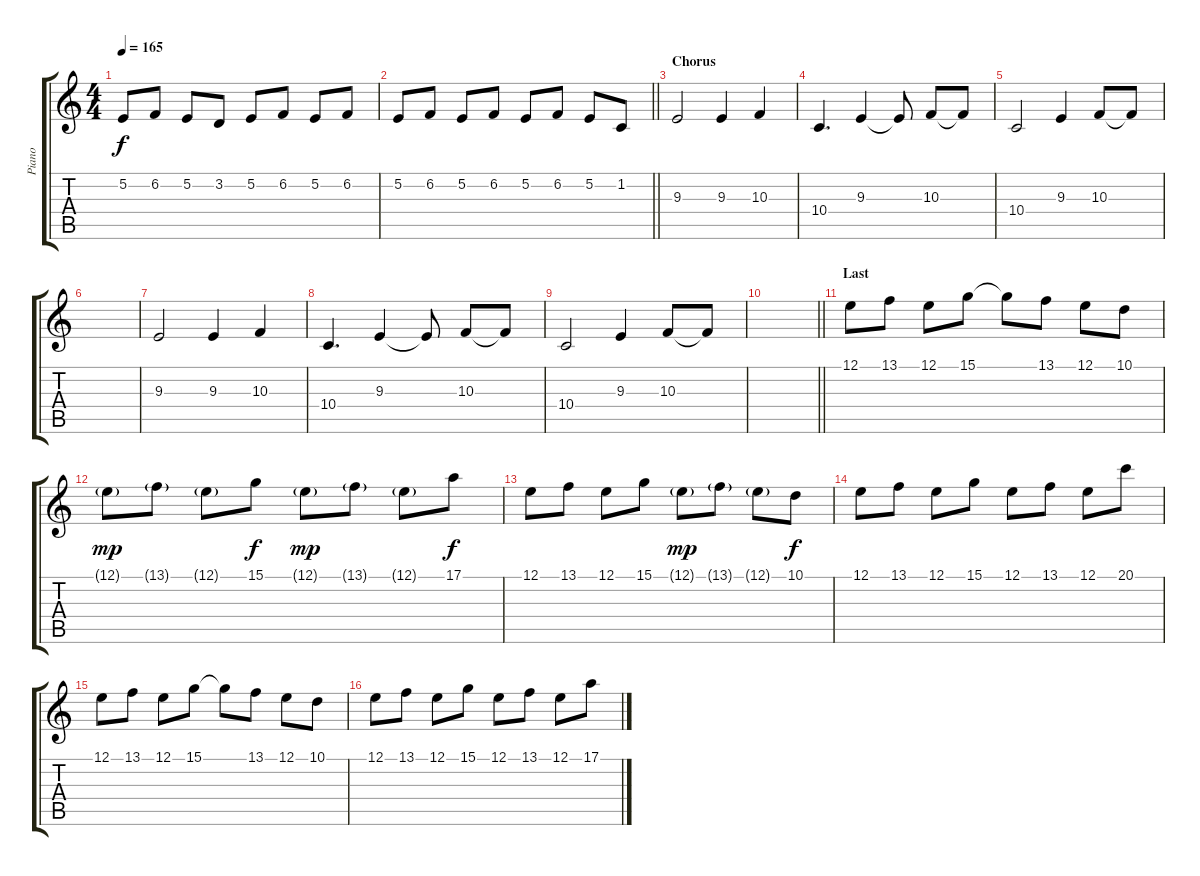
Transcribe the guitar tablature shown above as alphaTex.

\track ("Piano" "Piano") {instrument acousticgrandpiano}
\staff {score tabs}
\tuning (E4 B3 G3 D3 A2 E2) {hide}
\ts (4 4)
\tempo 165
\clef g2
\ks c
5.2.8{dy f} 6.2.8 5.2.8 3.2.8 5.2.8 6.2.8 5.2.8 6.2.8 |
\barLineRight lightlight
5.2.8 6.2.8 5.2.8 6.2.8 5.2.8 6.2.8 5.2.8 1.2.8 |
\section ("" "Chorus")
9.3.2 9.3.4 10.3.4 |
10.4.4{d} 9.3.4 9.3{t}.8 10.3.8 10.3{t}.8 |
10.4.2 9.3.4 10.3.8 10.3{t}.8 |
|
9.3.2 9.3.4 10.3.4 |
10.4.4{d} 9.3.4 9.3{t}.8 10.3.8 10.3{t}.8 |
10.4.2 9.3.4 10.3.8 10.3{t}.8 |
\barLineRight lightlight
|
\section ("" "Last")
12.1.8 13.1.8 12.1.8 15.1.8 15.1{t}.8 13.1.8 12.1.8 10.1.8 |
12.1{g}.8{dy mp} 13.1{g}.8 12.1{g}.8 15.1.8{dy f} 12.1{g}.8{dy mp} 13.1{g}.8 12.1{g}.8 17.1.8{dy f} |
12.1.8 13.1.8 12.1.8 15.1.8 12.1{g}.8{dy mp} 13.1{g}.8 12.1{g}.8 10.1.8{dy f} |
12.1.8 13.1.8 12.1.8 15.1.8 12.1.8 13.1.8 12.1.8 20.1.8 |
12.1.8 13.1.8 12.1.8 15.1.8 15.1{t}.8 13.1.8 12.1.8 10.1.8 |
12.1.8 13.1.8 12.1.8 15.1.8 12.1.8 13.1.8 12.1.8 17.1.8
